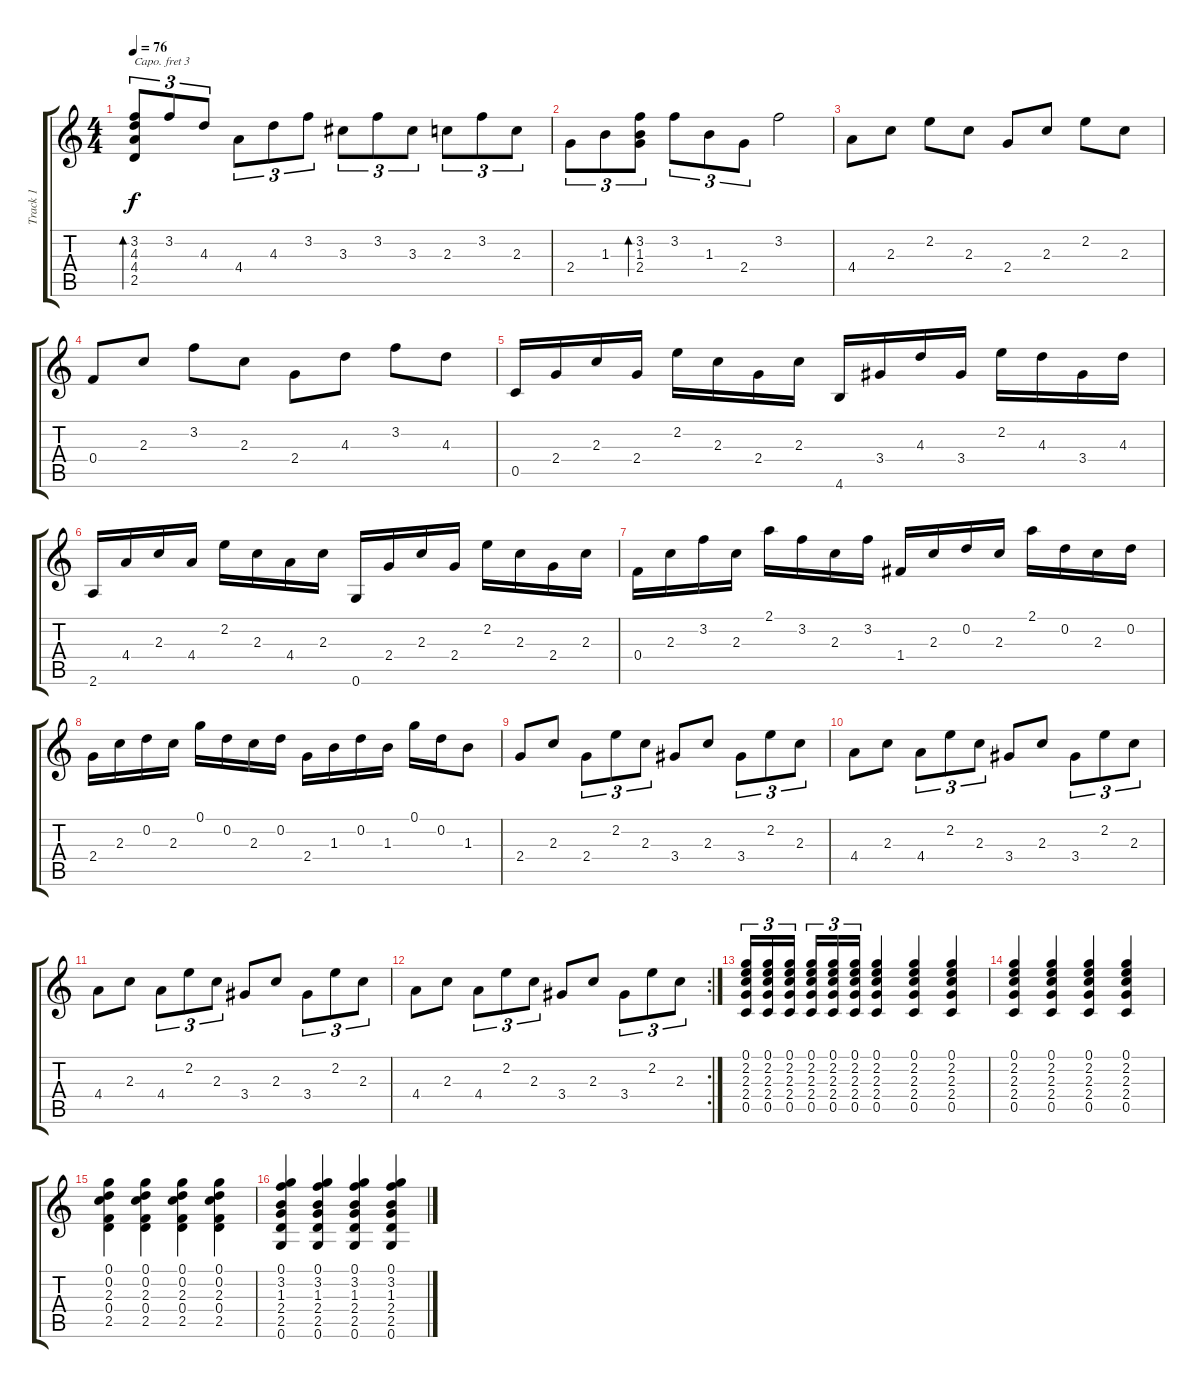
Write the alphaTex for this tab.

\track ("Track 1" "Track 1") {instrument acousticguitarnylon}
\staff {score tabs}
\capo 3
\tuning (E4 B3 G3 D3 A2 E2) {hide}
\ts (4 4)
\tempo 76
\clef g2
\ks c
(3.2 4.3 4.4 2.5).8{tu (3 2) bd 240 dy f} 3.2.8{tu (3 2)} 4.3.8{tu (3 2)} 4.4.8{tu (3 2)} 4.3.8{tu (3 2)} 3.2.8{tu (3 2)} 3.3.8{tu (3 2)} 3.2.8{tu (3 2)} 3.3.8{tu (3 2)} 2.3.8{tu (3 2)} 3.2.8{tu (3 2)} 2.3.8{tu (3 2)} |
2.4.8{tu (3 2)} 1.3.8{tu (3 2)} (3.2 1.3 2.4).8{tu (3 2) bd 240} 3.2.8{tu (3 2)} 1.3.8{tu (3 2)} 2.4.8{tu (3 2)} 3.2.2 |
4.4.8 2.3.8 2.2.8 2.3.8 2.4.8 2.3.8 2.2.8 2.3.8 |
0.4.8 2.3.8 3.2.8 2.3.8 2.4.8 4.3.8 3.2.8 4.3.8 |
0.5.16 2.4.16 2.3.16 2.4.16 2.2.16 2.3.16 2.4.16 2.3.16 4.6.16 3.4.16 4.3.16 3.4.16 2.2.16 4.3.16 3.4.16 4.3.16 |
2.6.16 4.4.16 2.3.16 4.4.16 2.2.16 2.3.16 4.4.16 2.3.16 0.6.16 2.4.16 2.3.16 2.4.16 2.2.16 2.3.16 2.4.16 2.3.16 |
0.4.16 2.3.16 3.2.16 2.3.16 2.1.16 3.2.16 2.3.16 3.2.16 1.4.16 2.3.16 0.2.16 2.3.16 2.1.16 0.2.16 2.3.16 0.2.16 |
2.4.16 2.3.16 0.2.16 2.3.16 0.1.16 0.2.16 2.3.16 0.2.16 2.4.16 1.3.16 0.2.16 1.3.16 0.1.16 0.2.16 1.3.8 |
2.4.8 2.3.8 2.4.8{tu (3 2)} 2.2.8{tu (3 2)} 2.3.8{tu (3 2)} 3.4.8 2.3.8 3.4.8{tu (3 2)} 2.2.8{tu (3 2)} 2.3.8{tu (3 2)} |
4.4.8 2.3.8 4.4.8{tu (3 2)} 2.2.8{tu (3 2)} 2.3.8{tu (3 2)} 3.4.8 2.3.8 3.4.8{tu (3 2)} 2.2.8{tu (3 2)} 2.3.8{tu (3 2)} |
4.4.8 2.3.8 4.4.8{tu (3 2)} 2.2.8{tu (3 2)} 2.3.8{tu (3 2)} 3.4.8 2.3.8 3.4.8{tu (3 2)} 2.2.8{tu (3 2)} 2.3.8{tu (3 2)} |
\rc 2
4.4.8 2.3.8 4.4.8{tu (3 2)} 2.2.8{tu (3 2)} 2.3.8{tu (3 2)} 3.4.8 2.3.8 3.4.8{tu (3 2)} 2.2.8{tu (3 2)} 2.3.8{tu (3 2)} |
(0.1 2.2 2.3 2.4 0.5).16{tu (3 2)} (0.1 2.2 2.3 2.4 0.5).16{tu (3 2)} (0.1 2.2 2.3 2.4 0.5).16{tu (3 2)} (0.1 2.2 2.3 2.4 0.5).16{tu (3 2)} (0.1 2.2 2.3 2.4 0.5).16{tu (3 2)} (0.1 2.2 2.3 2.4 0.5).16{tu (3 2)} (0.1 2.2 2.3 2.4 0.5).4 (0.1 2.2 2.3 2.4 0.5).4 (0.1 2.2 2.3 2.4 0.5).4 |
(0.1 2.2 2.3 2.4 0.5).4 (0.1 2.2 2.3 2.4 0.5).4 (0.1 2.2 2.3 2.4 0.5).4 (0.1 2.2 2.3 2.4 0.5).4 |
(0.1 0.2 2.3 0.4 2.5).4 (0.1 0.2 2.3 0.4 2.5).4 (0.1 0.2 2.3 0.4 2.5).4 (0.1 0.2 2.3 0.4 2.5).4 |
(0.1 3.2 1.3 2.4 2.5 0.6).4 (0.1 3.2 1.3 2.4 2.5 0.6).4 (0.1 3.2 1.3 2.4 2.5 0.6).4 (0.1 3.2 1.3 2.4 2.5 0.6).4
